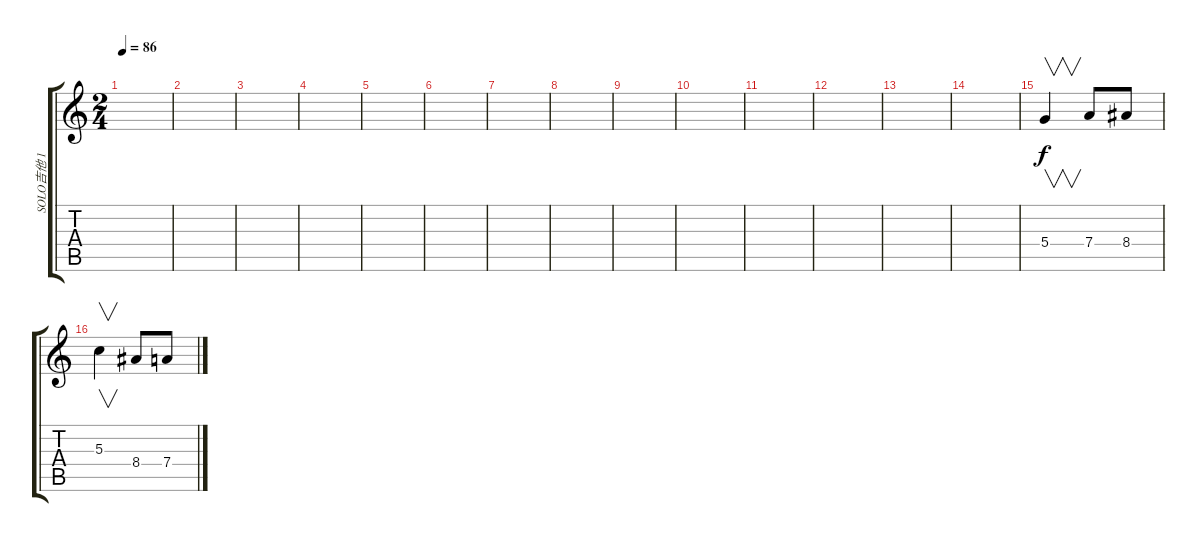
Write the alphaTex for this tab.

\track ("SOLO吉他 1" "SOLO吉他 1") {instrument distortionguitar}
\staff {score tabs}
\tuning (E4 B3 G3 D3 A2 E2) {hide}
\ts (2 4)
\tempo 86
\clef g2
\ks c
|
|
|
|
|
|
|
|
|
|
|
|
|
|
5.4.4{v volume 12} 7.4.8 8.4.8 |
5.3.4{v} 8.4.8 7.4.8
